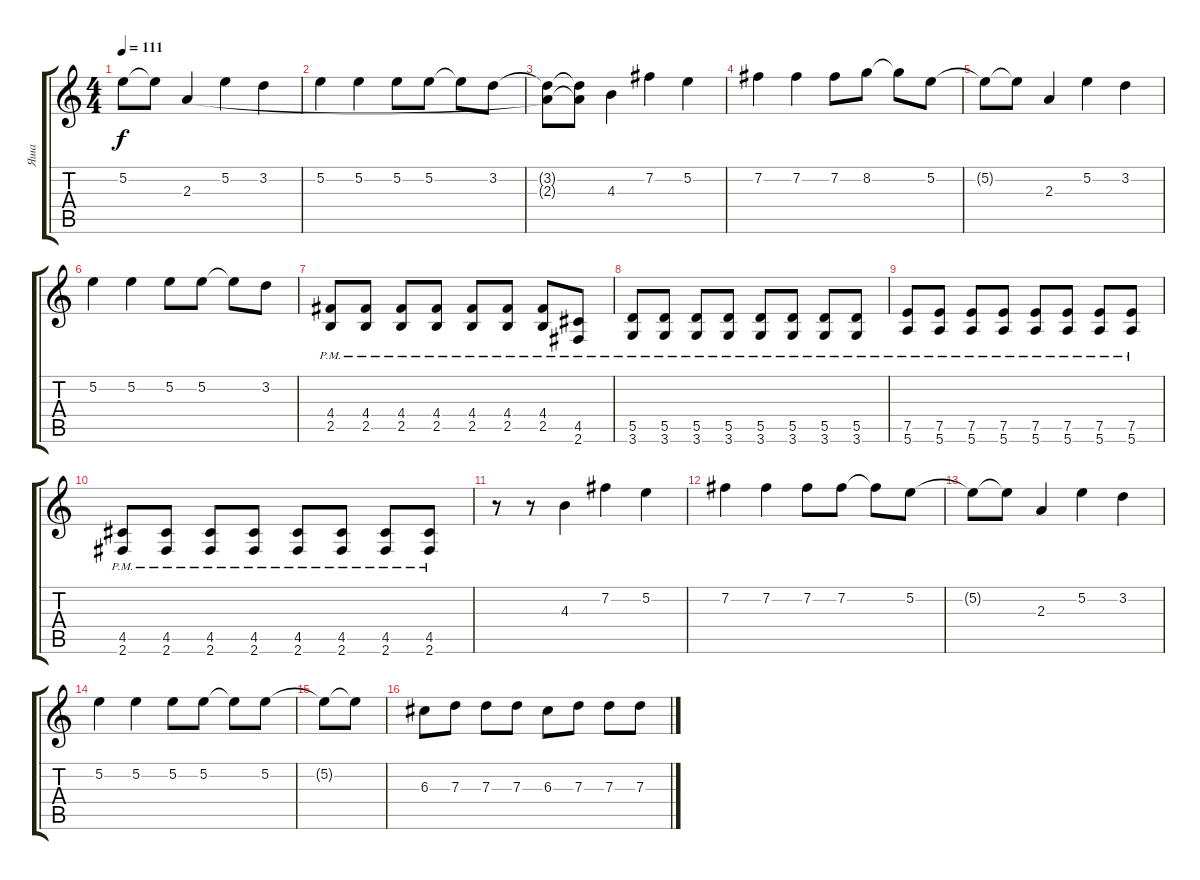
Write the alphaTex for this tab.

\track ("Яша" "Яша") {instrument distortionguitar}
\staff {score tabs}
\tuning (E4 B3 G3 D3 A2 E2) {hide}
\ts (4 4)
\tempo 111
\clef g2
\ks c
5.2{t}.8{dy f} 5.2{t}.8 2.3.4 5.2.4 3.2.4 |
5.2.4 5.2.4 5.2.8 5.2.8 5.2{t}.8 3.2.8 |
(3.2{t} 2.3{t}).8 (3.2{t} 2.3{t}).8 4.3.4 7.2.4 5.2.4 |
7.2.4 7.2.4 7.2.8 8.2.8 8.2{t}.8 5.2.8 |
5.2{t}.8 5.2{t}.8 2.3.4 5.2.4 3.2.4 |
5.2.4 5.2.4 5.2.8 5.2.8 5.2{t}.8 3.2.8 |
(4.4{pm} 2.5).8 (4.4{pm} 2.5).8 (4.4{pm} 2.5).8 (4.4{pm} 2.5).8 (4.4{pm} 2.5).8 (4.4{pm} 2.5).8 (4.4{pm} 2.5).8 (4.5{pm} 2.6).8 |
(5.5{pm} 3.6).8 (5.5{pm} 3.6).8 (5.5{pm} 3.6).8 (5.5{pm} 3.6).8 (5.5{pm} 3.6).8 (5.5{pm} 3.6).8 (5.5{pm} 3.6).8 (5.5{pm} 3.6).8 |
(7.5{pm} 5.6).8 (7.5{pm} 5.6).8 (7.5{pm} 5.6).8 (7.5{pm} 5.6).8 (7.5{pm} 5.6).8 (7.5{pm} 5.6).8 (7.5{pm} 5.6).8 (7.5{pm} 5.6).8 |
(4.5{pm} 2.6).8 (4.5{pm} 2.6).8 (4.5{pm} 2.6).8 (4.5{pm} 2.6).8 (4.5{pm} 2.6).8 (4.5{pm} 2.6).8 (4.5{pm} 2.6).8 (4.5{pm} 2.6).8 |
r.8 r.8 4.3.4 7.2.4 5.2.4 |
7.2.4 7.2.4 7.2.8 7.2.8 7.2{t}.8 5.2.8 |
5.2{t}.8 5.2{t}.8 2.3.4 5.2.4 3.2.4 |
5.2.4 5.2.4 5.2.8 5.2.8 5.2{t}.8 5.2.8 |
5.2{t}.8 5.2{t}.8 |
6.3.8{volume 15} 7.3.8 7.3.8 7.3.8 6.3.8 7.3.8 7.3.8 7.3.8
